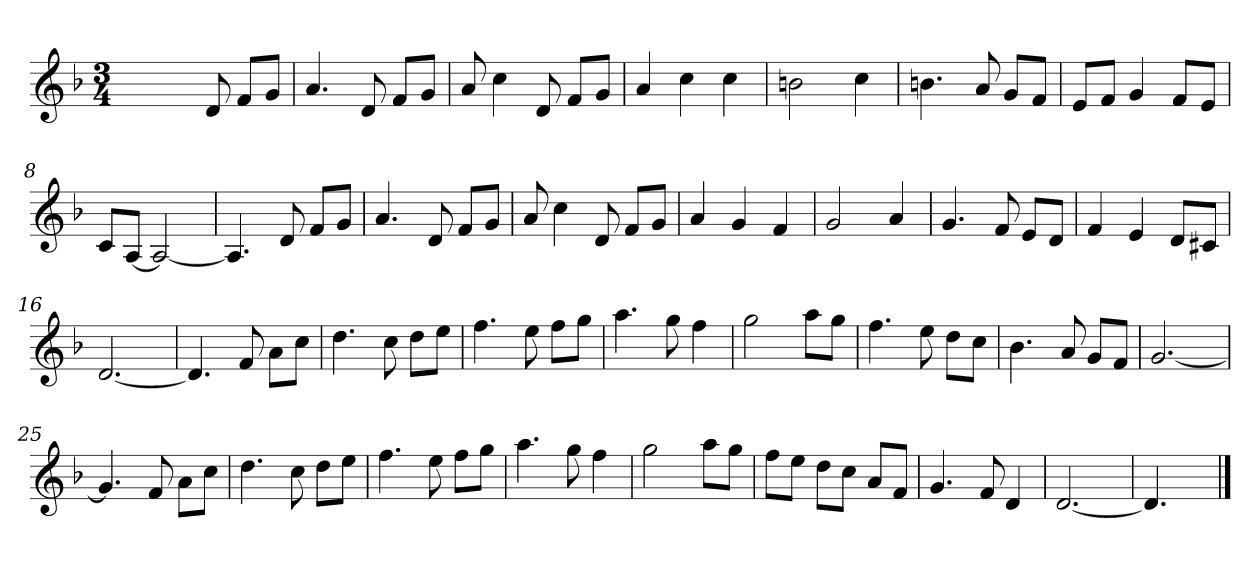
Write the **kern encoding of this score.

**kern
*part1
*staff1
*clefG2
*k[b-]
*d:
*M3/4
=1
8ryy
8ryy
8ryy
8d/
8f/L
8g/J
=2
4.a/
8d/
8f/L
8g/J
=3
8a/
4cc\
8d/
8f/L
8g/J
=4
4a/
4cc\
4cc\
=5
2bn\
4cc\
!!LO:LB:g=z
=6
4.bn\
8a/
8g/L
8f/J
=7
8e/L
8f/J
4g/
8f/L
8e/J
=8
8c/L
[8A/J
2A/_
=9
4.A/]
8d/
8f/L
8g/J
!!LO:LB:g=z
=10
4.a/
8d/
8f/L
8g/J
=11
8a/
4cc\
8d/
8f/L
8g/J
=12
4a/
4g/
4f/
=13
2g/
4a/
!!LO:LB:g=z
=14
4.g/
8f/
8e/L
8d/J
=15
4f/
4e/
8d/L
8c#X/J
=16
[2.d/
=17
4.d/]
8f/
8a\L
8cc\J
!!LO:LB:g=z
=18
4.dd\
8cc\
8dd\L
8ee\J
=19
4.ff\
8ee\
8ff\L
8gg\J
=20
4.aa\
8gg\
4ff\
=21
2gg\
8aa\L
8gg\J
!!LO:LB:g=z
=22
4.ff\
8ee\
8dd\L
8cc\J
=23
4.b-\
8a/
8g/L
8f/J
=24
[2.g/
=25
4.g/]
8f/
8a\L
8cc\J
!!LO:LB:g=z
=26
4.dd\
8cc\
8dd\L
8ee\J
=27
4.ff\
8ee\
8ff\L
8gg\J
=28
4.aa\
8gg\
4ff\
=29
2gg\
8aa\L
8gg\J
!!LO:LB:g=z
=30
8ff\L
8ee\J
8dd\L
8cc\J
8a/L
8f/J
=31
4.g/
8f/
4d/
=32
[2.d/
=33
4.d/]
8ryy
==
*-
